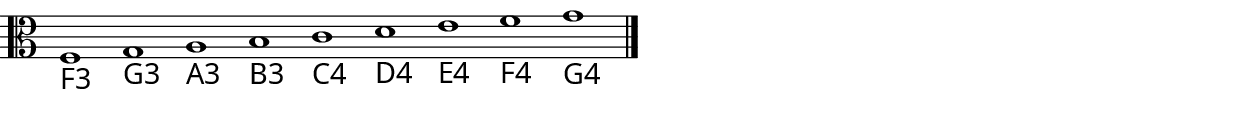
\version "2.16.2"

\header {
  title = ""
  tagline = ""
}

\paper {
  indent = 0\mm
  top-margin = 0\mm
  bottom-margin = 0\mm
  left-margin = 0\mm
  right-margin = 0\mm
  evenFooterMarkup = ""
  oddFooterMarkup = ""
  evenHeaderMarkup = ""
  oddHeaderMarkup = ""
}

simple = \relative c {
  \clef alto
  \time 9/1
  f1_"F3" g_"G3" a_"A3" b_"B3" c_"C4" d_"D4" e_"E4" f_"F4" g_"G4"
  \bar "|."
}

\score {
  \new Staff \with {
    \remove "Time_signature_engraver"
    \override TextScript #'font-name = #"Neuton"
    \override TextScript #'font-size = #2
    \override TextScript #'staff-padding = #2
  }
  {
    \simple
  }
}
